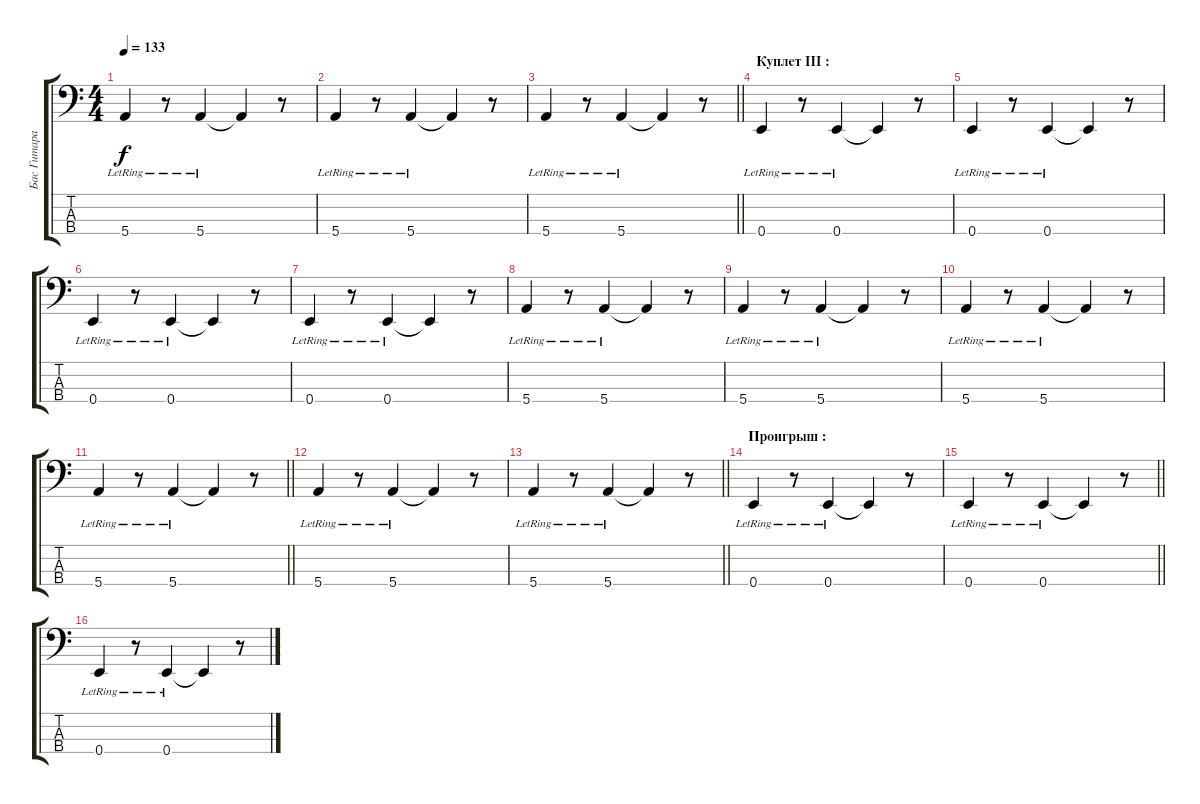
\track ("Бас Гитара" "Бас Гитара") {instrument electricbassfinger}
\staff {score tabs}
\tuning (G2 D2 A1 E1) {hide}
\ts (4 4)
\tempo 133
\clef f4
\ks c
5.4{lr}.4{dy f} r.8 5.4{lr}.4 5.4{t}.4 r.8 |
5.4{lr}.4 r.8 5.4{lr}.4 5.4{t}.4 r.8 |
\barLineRight lightlight
5.4{lr}.4 r.8 5.4{lr}.4 5.4{t}.4 r.8 |
\section ("" "Куплет III :")
0.4{lr}.4 r.8 0.4{lr}.4 0.4{t}.4 r.8 |
0.4{lr}.4 r.8 0.4{lr}.4 0.4{t}.4 r.8 |
0.4{lr}.4 r.8 0.4{lr}.4 0.4{t}.4 r.8 |
0.4{lr}.4 r.8 0.4{lr}.4 0.4{t}.4 r.8 |
5.4{lr}.4 r.8 5.4{lr}.4 5.4{t}.4 r.8 |
5.4{lr}.4 r.8 5.4{lr}.4 5.4{t}.4 r.8 |
5.4{lr}.4 r.8 5.4{lr}.4 5.4{t}.4 r.8 |
\barLineRight lightlight
5.4{lr}.4 r.8 5.4{lr}.4 5.4{t}.4 r.8 |
5.4{lr}.4 r.8 5.4{lr}.4 5.4{t}.4 r.8 |
\barLineRight lightlight
5.4{lr}.4 r.8 5.4{lr}.4 5.4{t}.4 r.8 |
\section ("" "Проигрыш :")
0.4{lr}.4 r.8 0.4{lr}.4 0.4{t}.4 r.8 |
\barLineRight lightlight
0.4{lr}.4 r.8 0.4{lr}.4 0.4{t}.4 r.8 |
0.4{lr}.4 r.8 0.4{lr}.4 0.4{t}.4 r.8
